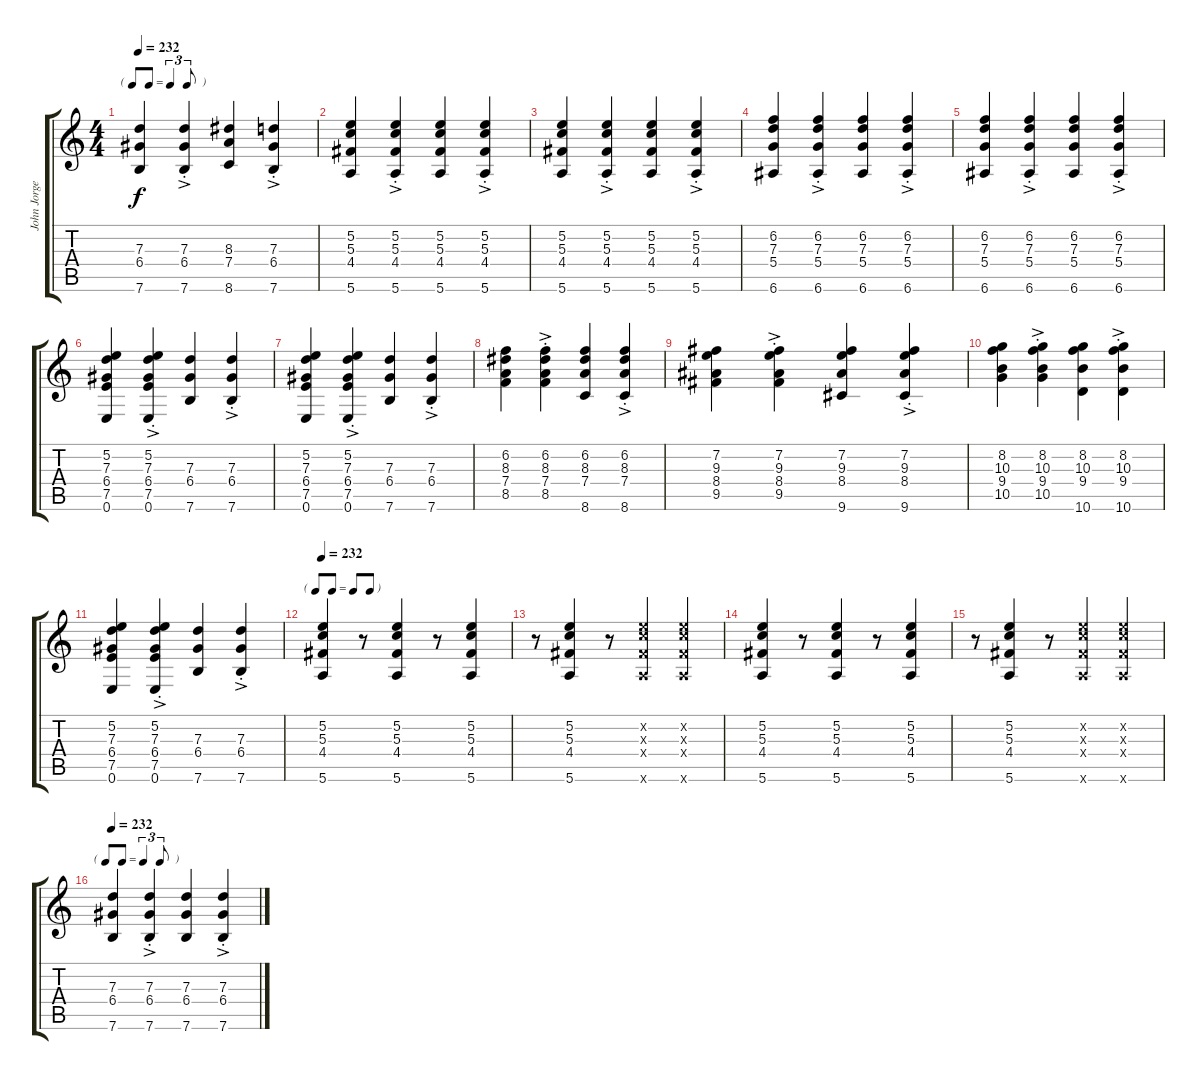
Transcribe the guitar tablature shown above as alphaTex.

\track ("John Jorgenson - Rhythm 1" "John Jorge") {instrument acousticguitarsteel}
\staff {score tabs}
\tuning (E4 B3 G3 D3 A2 E2) {hide}
\ts (4 4)
\tf triplet8th
\tempo 232
\clef g2
\ks c
(7.3 6.4 7.6).4{dy f} (7.3{ac st} 6.4{ac st} 7.6{ac st}).4 (8.3 7.4 8.6).4 (7.3{ac st} 6.4{ac st} 7.6{ac st}).4 |
(5.2 5.3 4.4 5.6).4 (5.2{ac st} 5.3{ac st} 4.4{ac st} 5.6{ac st}).4 (5.2 5.3 4.4 5.6).4 (5.2{ac st} 5.3{ac st} 4.4{ac st} 5.6{ac st}).4 |
(5.2 5.3 4.4 5.6).4 (5.2{ac st} 5.3{ac st} 4.4{ac st} 5.6{ac st}).4 (5.2 5.3 4.4 5.6).4 (5.2{ac st} 5.3{ac st} 4.4{ac st} 5.6{ac st}).4 |
(6.2 7.3 5.4 6.6).4 (6.2{ac st} 7.3{ac st} 5.4{ac st} 6.6{ac st}).4 (6.2 7.3 5.4 6.6).4 (6.2{ac st} 7.3{ac st} 5.4{ac st} 6.6{ac st}).4 |
(6.2 7.3 5.4 6.6).4 (6.2{ac st} 7.3{ac st} 5.4{ac st} 6.6{ac st}).4 (6.2 7.3 5.4 6.6).4 (6.2{ac st} 7.3{ac st} 5.4{ac st} 6.6{ac st}).4 |
(5.2 7.3 6.4 7.5 0.6).4 (5.2{ac st} 7.3{ac st} 6.4{ac st} 7.5{ac st} 0.6{ac st}).4 (7.3 6.4 7.6).4 (7.3{ac st} 6.4{ac st} 7.6{ac st}).4 |
(5.2 7.3 6.4 7.5 0.6).4 (5.2{ac st} 7.3{ac st} 6.4{ac st} 7.5{ac st} 0.6{ac st}).4 (7.3 6.4 7.6).4 (7.3{ac st} 6.4{ac st} 7.6{ac st}).4 |
(6.2 8.3 7.4 8.5).4 (6.2{ac st} 8.3{ac st} 7.4{ac st} 8.5{ac st}).4 (6.2 8.3 7.4 8.6).4 (6.2{ac st} 8.3{ac st} 7.4{ac st} 8.6{ac st}).4 |
(7.2 9.3 8.4 9.5).4 (7.2{ac st} 9.3{ac st} 8.4{ac st} 9.5{ac st}).4 (7.2 9.3 8.4 9.6).4 (7.2{ac st} 9.3{ac st} 8.4{ac st} 9.6{ac st}).4 |
(8.2 10.3 9.4 10.5).4 (8.2{ac st} 10.3{ac st} 9.4{ac st} 10.5{ac st}).4 (8.2 10.3 9.4 10.6).4 (8.2{ac st} 10.3{ac st} 9.4{ac st} 10.6{ac st}).4 |
(5.2 7.3 6.4 7.5 0.6).4 (5.2{ac st} 7.3{ac st} 6.4{ac st} 7.5{ac st} 0.6{ac st}).4 (7.3 6.4 7.6).4 (7.3{ac st} 6.4{ac st} 7.6{ac st}).4 |
\tf none
\tempo 232
(5.2 5.3 4.4 5.6).4 r.8 (5.2 5.3 4.4 5.6).4 r.8 (5.2 5.3 4.4 5.6).4 |
r.8 (5.2 5.3 4.4 5.6).4 r.8 (5.2{x} 5.3{x} 4.4{x} 5.6{x}).4 (5.2{x} 5.3{x} 4.4{x} 5.6{x}).4 |
(5.2 5.3 4.4 5.6).4 r.8 (5.2 5.3 4.4 5.6).4 r.8 (5.2 5.3 4.4 5.6).4 |
r.8 (5.2 5.3 4.4 5.6).4 r.8 (5.2{x} 5.3{x} 4.4{x} 5.6{x}).4 (5.2{x} 5.3{x} 4.4{x} 5.6{x}).4 |
\tf triplet8th
\tempo 232
(7.3 6.4 7.6).4 (7.3{ac st} 6.4{ac st} 7.6{ac st}).4 (7.3 6.4 7.6).4 (7.3{ac st} 6.4{ac st} 7.6{ac st}).4
